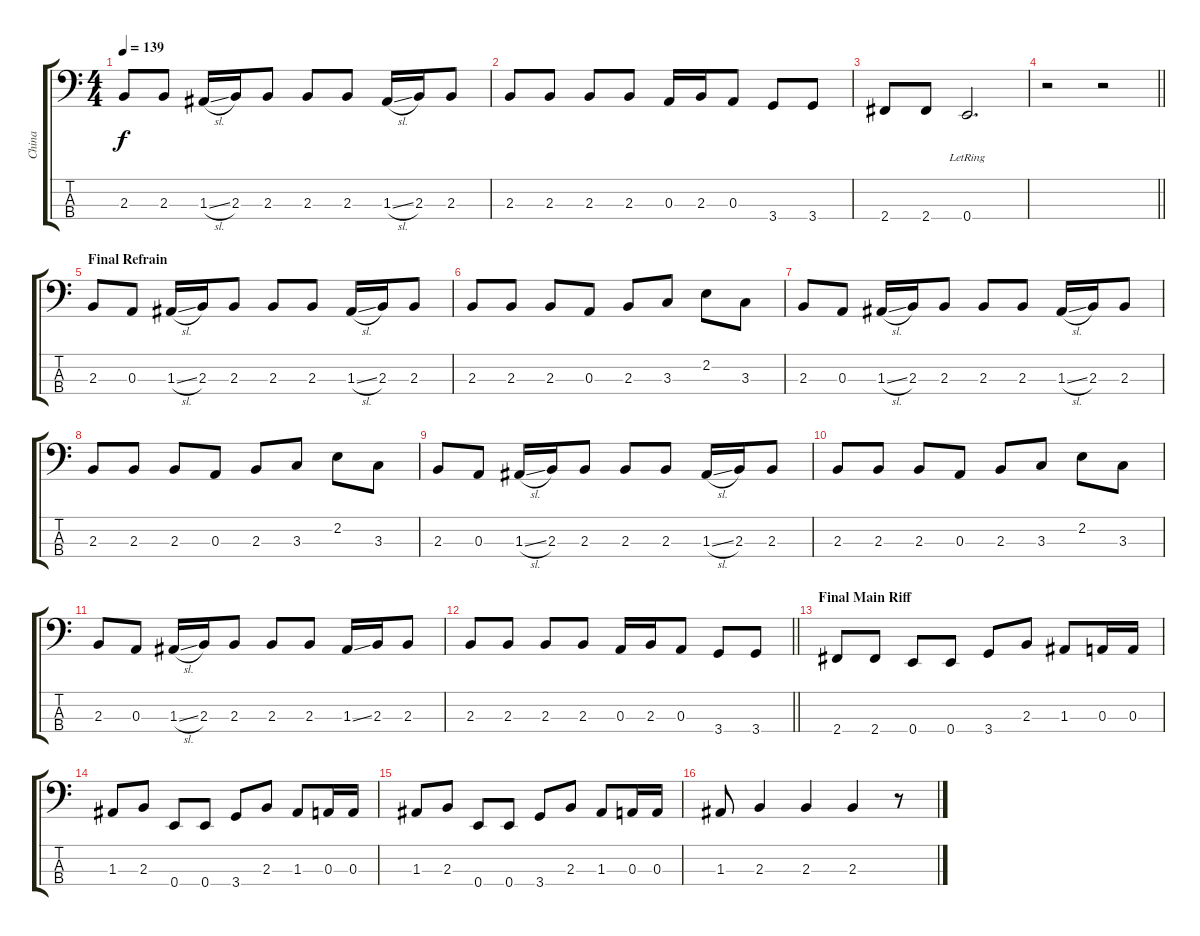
\track ("China" "China") {instrument electricbasspick}
\staff {score tabs}
\tuning (G2 D2 A1 E1) {hide}
\ts (4 4)
\tempo 139
\clef f4
\ks c
2.3.8{dy f} 2.3.8 1.3{sl}.16 2.3.16 2.3.8 2.3.8 2.3.8 1.3{sl}.16 2.3.16 2.3.8 |
2.3.8 2.3.8 2.3.8 2.3.8 0.3.16 2.3.16 0.3.8 3.4.8 3.4.8 |
2.4.8 2.4.8 0.4{lr}.2{d} |
\barLineRight lightlight
r.2 r.2 |
\section ("" "Final Refrain")
2.3.8 0.3.8 1.3{sl}.16 2.3.16 2.3.8 2.3.8 2.3.8 1.3{sl}.16 2.3.16 2.3.8 |
2.3.8 2.3.8 2.3.8 0.3.8 2.3.8 3.3.8 2.2.8 3.3.8 |
2.3.8 0.3.8 1.3{sl}.16 2.3.16 2.3.8 2.3.8 2.3.8 1.3{sl}.16 2.3.16 2.3.8 |
2.3.8 2.3.8 2.3.8 0.3.8 2.3.8 3.3.8 2.2.8 3.3.8 |
2.3.8 0.3.8 1.3{sl}.16 2.3.16 2.3.8 2.3.8 2.3.8 1.3{sl}.16 2.3.16 2.3.8 |
2.3.8 2.3.8 2.3.8 0.3.8 2.3.8 3.3.8 2.2.8 3.3.8 |
2.3.8 0.3.8 1.3{sl}.16 2.3.16 2.3.8 2.3.8 2.3.8 1.3{ss}.16 2.3.16 2.3.8 |
\barLineRight lightlight
2.3.8 2.3.8 2.3.8 2.3.8 0.3.16 2.3.16 0.3.8 3.4.8 3.4.8 |
\section ("" "Final Main Riff")
2.4.8 2.4.8 0.4.8 0.4.8 3.4.8 2.3.8 1.3.8 0.3.16 0.3.16 |
1.3.8 2.3.8 0.4.8 0.4.8 3.4.8 2.3.8 1.3.8 0.3.16 0.3.16 |
1.3.8 2.3.8 0.4.8 0.4.8 3.4.8 2.3.8 1.3.8 0.3.16 0.3.16 |
1.3.8 2.3.4 2.3.4 2.3.4 r.8
